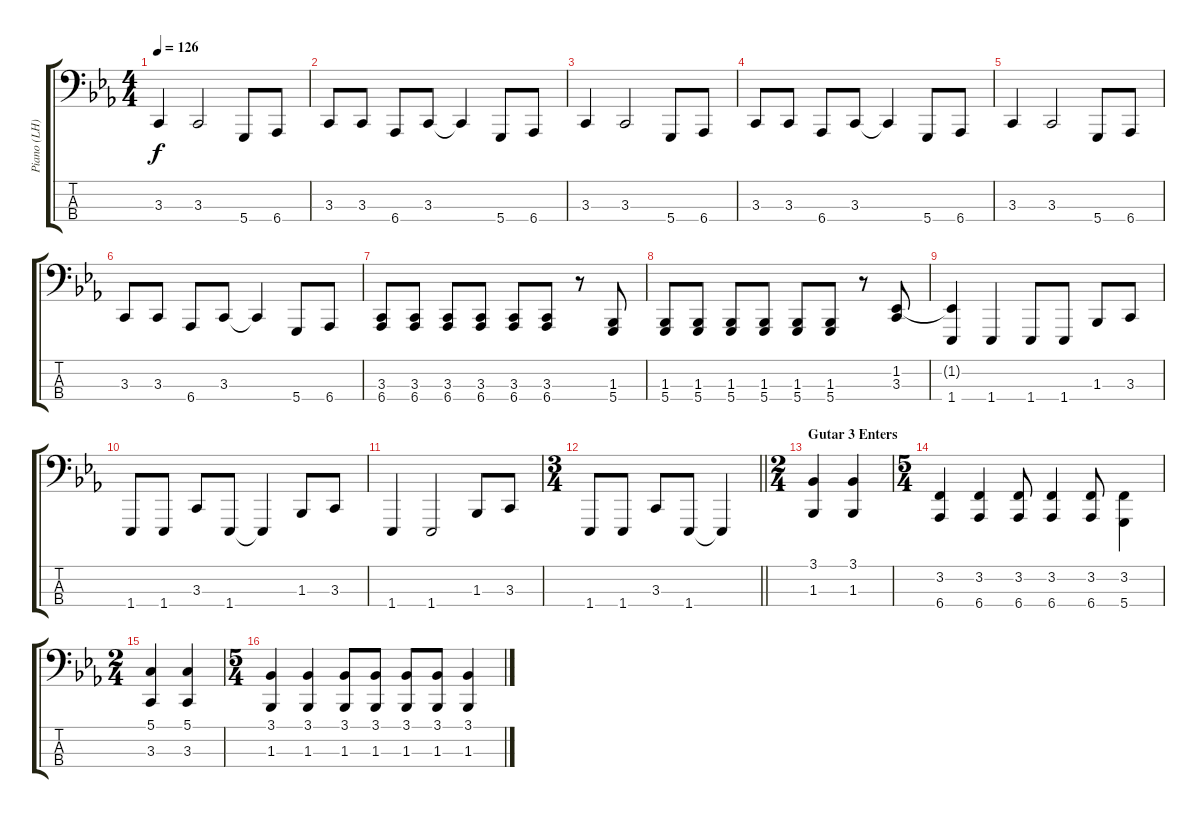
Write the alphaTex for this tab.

\track ("Piano (LH)" "Piano (LH)") {instrument acousticgrandpiano}
\staff {score tabs}
\tuning (G2 D2 A1 D1) {hide}
\ts (4 4)
\tempo 126
\clef f4
\ks eb
3.3.4{dy f} 3.3.2 5.4.8 6.4.8 |
3.3.8 3.3.8 6.4.8 3.3.8 3.3{t}.4 5.4.8 6.4.8 |
3.3.4 3.3.2 5.4.8 6.4.8 |
3.3.8 3.3.8 6.4.8 3.3.8 3.3{t}.4 5.4.8 6.4.8 |
3.3.4 3.3.2 5.4.8 6.4.8 |
3.3.8 3.3.8 6.4.8 3.3.8 3.3{t}.4 5.4.8 6.4.8 |
(3.3 6.4).8 (3.3 6.4).8 (3.3 6.4).8 (3.3 6.4).8 (3.3 6.4).8 (3.3 6.4).8 r.8 (1.3 5.4).8 |
(1.3 5.4).8 (1.3 5.4).8 (1.3 5.4).8 (1.3 5.4).8 (1.3 5.4).8 (1.3 5.4).8 r.8 (1.2 3.3).8 |
(1.2{t} 1.4).4 1.4.4 1.4.8 1.4.8 1.3.8 3.3.8 |
1.4.8 1.4.8 3.3.8 1.4.8 1.4{t}.4 1.3.8 3.3.8 |
1.4.4 1.4.2 1.3.8 3.3.8 |
\ts (3 4)
\barLineRight lightlight
1.4.8 1.4.8 3.3.8 1.4.8 1.4{t}.4 |
\ts (2 4)
\section ("" "Gutar 3 Enters")
(3.1 1.3).4 (3.1 1.3).4 |
\ts (5 4)
(3.2 6.4).4 (3.2 6.4).4 (3.2 6.4).8 (3.2 6.4).4 (3.2 6.4).8 (3.2 5.4).4{beam Down} |
\ts (2 4)
(5.1 3.3).4 (5.1 3.3).4 |
\ts (5 4)
(3.1 1.3).4 (3.1 1.3).4 (3.1 1.3).8 (3.1 1.3).8 (3.1 1.3).8 (3.1 1.3).8 (3.1 1.3).4
